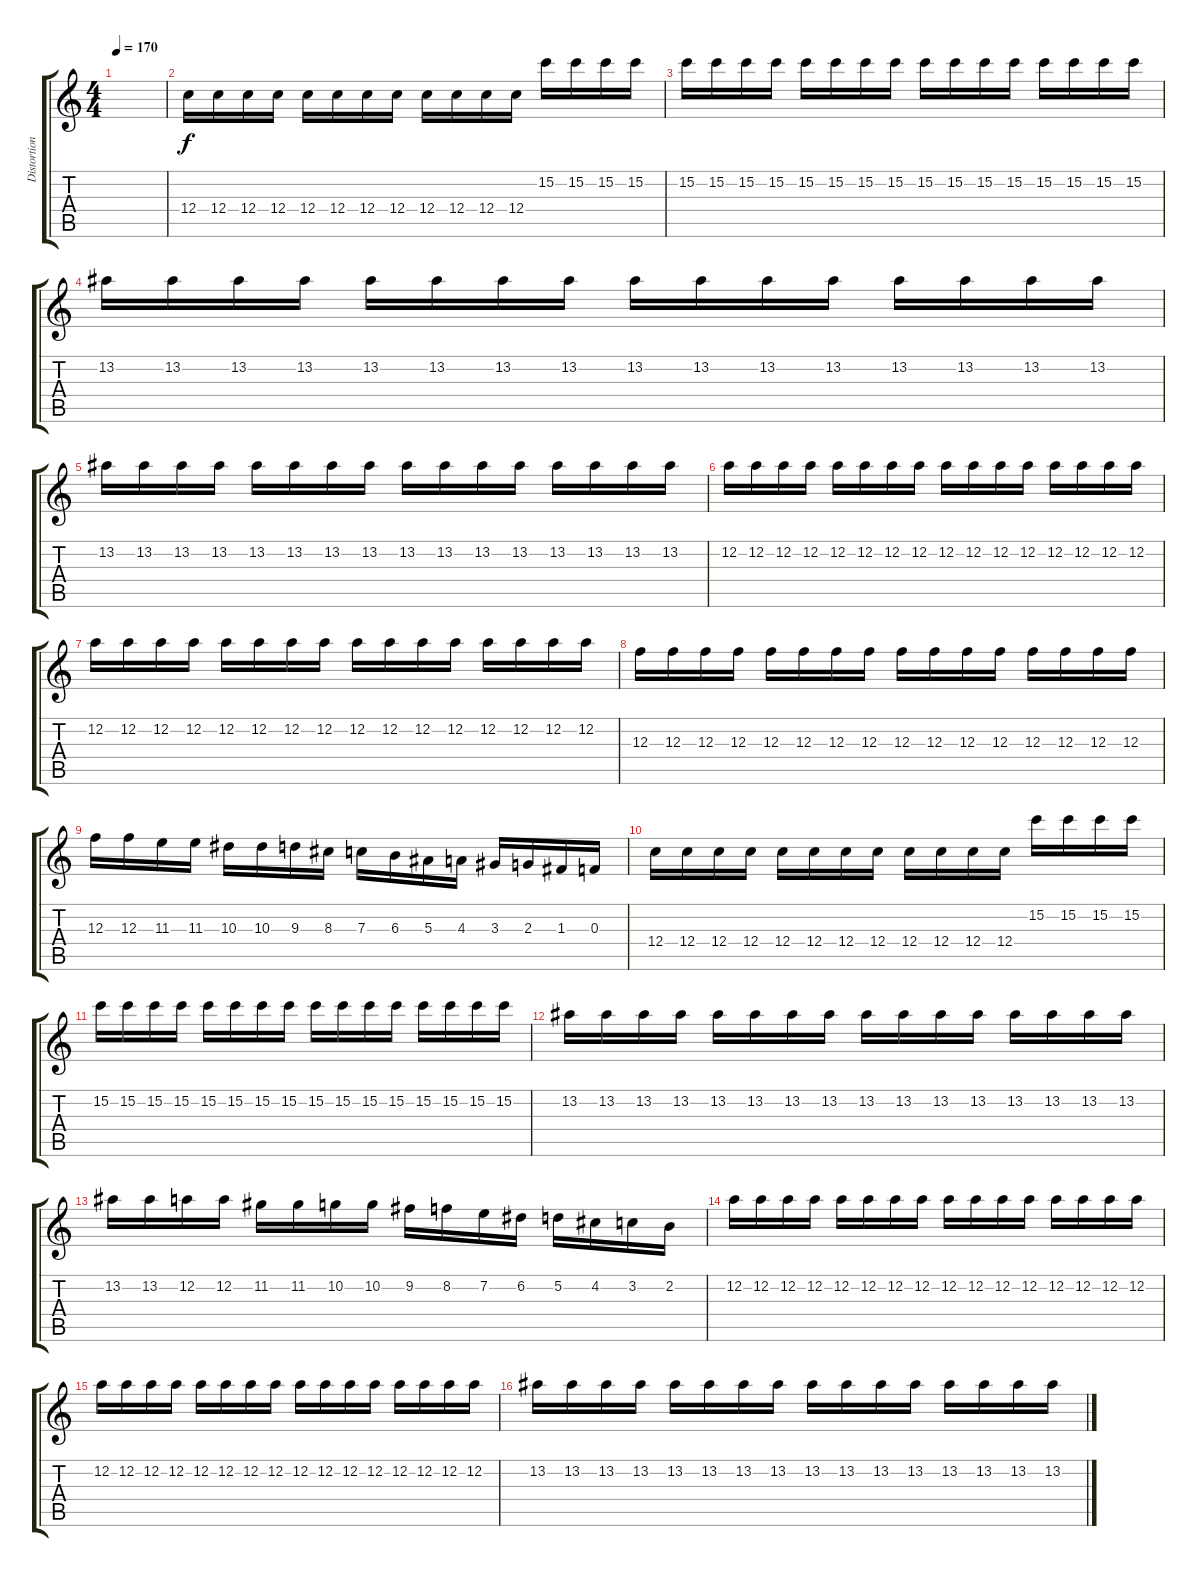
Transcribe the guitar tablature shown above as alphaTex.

\track ("Distortion Guitar" "Distortion") {instrument distortionguitar}
\staff {score tabs}
\tuning (D4 A3 F3 C3 G2 D2) {hide}
\ts (4 4)
\tempo 170
\clef g2
\ks c
|
12.4.16 12.4.16 12.4.16 12.4.16 12.4.16 12.4.16 12.4.16 12.4.16 12.4.16 12.4.16 12.4.16 12.4.16 15.2.16 15.2.16 15.2.16 15.2.16 |
15.2.16 15.2.16 15.2.16 15.2.16 15.2.16 15.2.16 15.2.16 15.2.16 15.2.16 15.2.16 15.2.16 15.2.16 15.2.16 15.2.16 15.2.16 15.2.16 |
13.2.16 13.2.16 13.2.16 13.2.16 13.2.16 13.2.16 13.2.16 13.2.16 13.2.16 13.2.16 13.2.16 13.2.16 13.2.16 13.2.16 13.2.16 13.2.16 |
13.2.16 13.2.16 13.2.16 13.2.16 13.2.16 13.2.16 13.2.16 13.2.16 13.2.16 13.2.16 13.2.16 13.2.16 13.2.16 13.2.16 13.2.16 13.2.16 |
12.2.16 12.2.16 12.2.16 12.2.16 12.2.16 12.2.16 12.2.16 12.2.16 12.2.16 12.2.16 12.2.16 12.2.16 12.2.16 12.2.16 12.2.16 12.2.16 |
12.2.16 12.2.16 12.2.16 12.2.16 12.2.16 12.2.16 12.2.16 12.2.16 12.2.16 12.2.16 12.2.16 12.2.16 12.2.16 12.2.16 12.2.16 12.2.16 |
12.3.16 12.3.16 12.3.16 12.3.16 12.3.16 12.3.16 12.3.16 12.3.16 12.3.16 12.3.16 12.3.16 12.3.16 12.3.16 12.3.16 12.3.16 12.3.16 |
12.3.16 12.3.16 11.3.16 11.3.16 10.3.16 10.3.16 9.3.16 8.3.16 7.3.16 6.3.16 5.3.16 4.3.16 3.3.16 2.3.16 1.3.16 0.3.16 |
12.4.16 12.4.16 12.4.16 12.4.16 12.4.16 12.4.16 12.4.16 12.4.16 12.4.16 12.4.16 12.4.16 12.4.16 15.2.16 15.2.16 15.2.16 15.2.16 |
15.2.16 15.2.16 15.2.16 15.2.16 15.2.16 15.2.16 15.2.16 15.2.16 15.2.16 15.2.16 15.2.16 15.2.16 15.2.16 15.2.16 15.2.16 15.2.16 |
13.2.16 13.2.16 13.2.16 13.2.16 13.2.16 13.2.16 13.2.16 13.2.16 13.2.16 13.2.16 13.2.16 13.2.16 13.2.16 13.2.16 13.2.16 13.2.16 |
13.2.16 13.2.16 12.2.16 12.2.16 11.2.16 11.2.16 10.2.16 10.2.16 9.2.16 8.2.16 7.2.16 6.2.16 5.2.16 4.2.16 3.2.16 2.2.16 |
12.2.16 12.2.16 12.2.16 12.2.16 12.2.16 12.2.16 12.2.16 12.2.16 12.2.16 12.2.16 12.2.16 12.2.16 12.2.16 12.2.16 12.2.16 12.2.16 |
12.2.16 12.2.16 12.2.16 12.2.16 12.2.16 12.2.16 12.2.16 12.2.16 12.2.16 12.2.16 12.2.16 12.2.16 12.2.16 12.2.16 12.2.16 12.2.16 |
13.2.16 13.2.16 13.2.16 13.2.16 13.2.16 13.2.16 13.2.16 13.2.16 13.2.16 13.2.16 13.2.16 13.2.16 13.2.16 13.2.16 13.2.16 13.2.16
